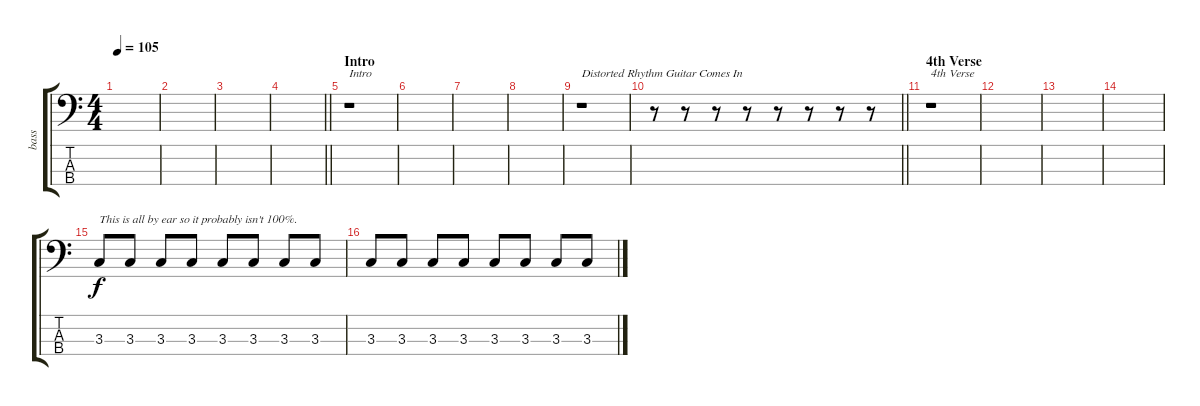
\track ("bass" "bass") {instrument electricbasspick}
\staff {score tabs}
\tuning (G2 D2 A1 E1) {hide}
\ts (4 4)
\tempo 105
\clef f4
\ks c
|
|
|
\barLineRight lightlight
|
\section ("" "Intro")
r.1{txt "Intro"} |
|
|
|
r.1{txt "Distorted Rhythm Guitar Comes In"} |
\barLineRight lightlight
r.8 r.8 r.8 r.8 r.8 r.8 r.8 r.8 |
\section ("" "4th Verse")
r.1{txt "4th Verse"} |
|
|
|
3.3.8{txt "This is all by ear so it probably isn't 100%."} 3.3.8 3.3.8 3.3.8 3.3.8 3.3.8 3.3.8 3.3.8 |
3.3.8 3.3.8 3.3.8 3.3.8 3.3.8 3.3.8 3.3.8 3.3.8
